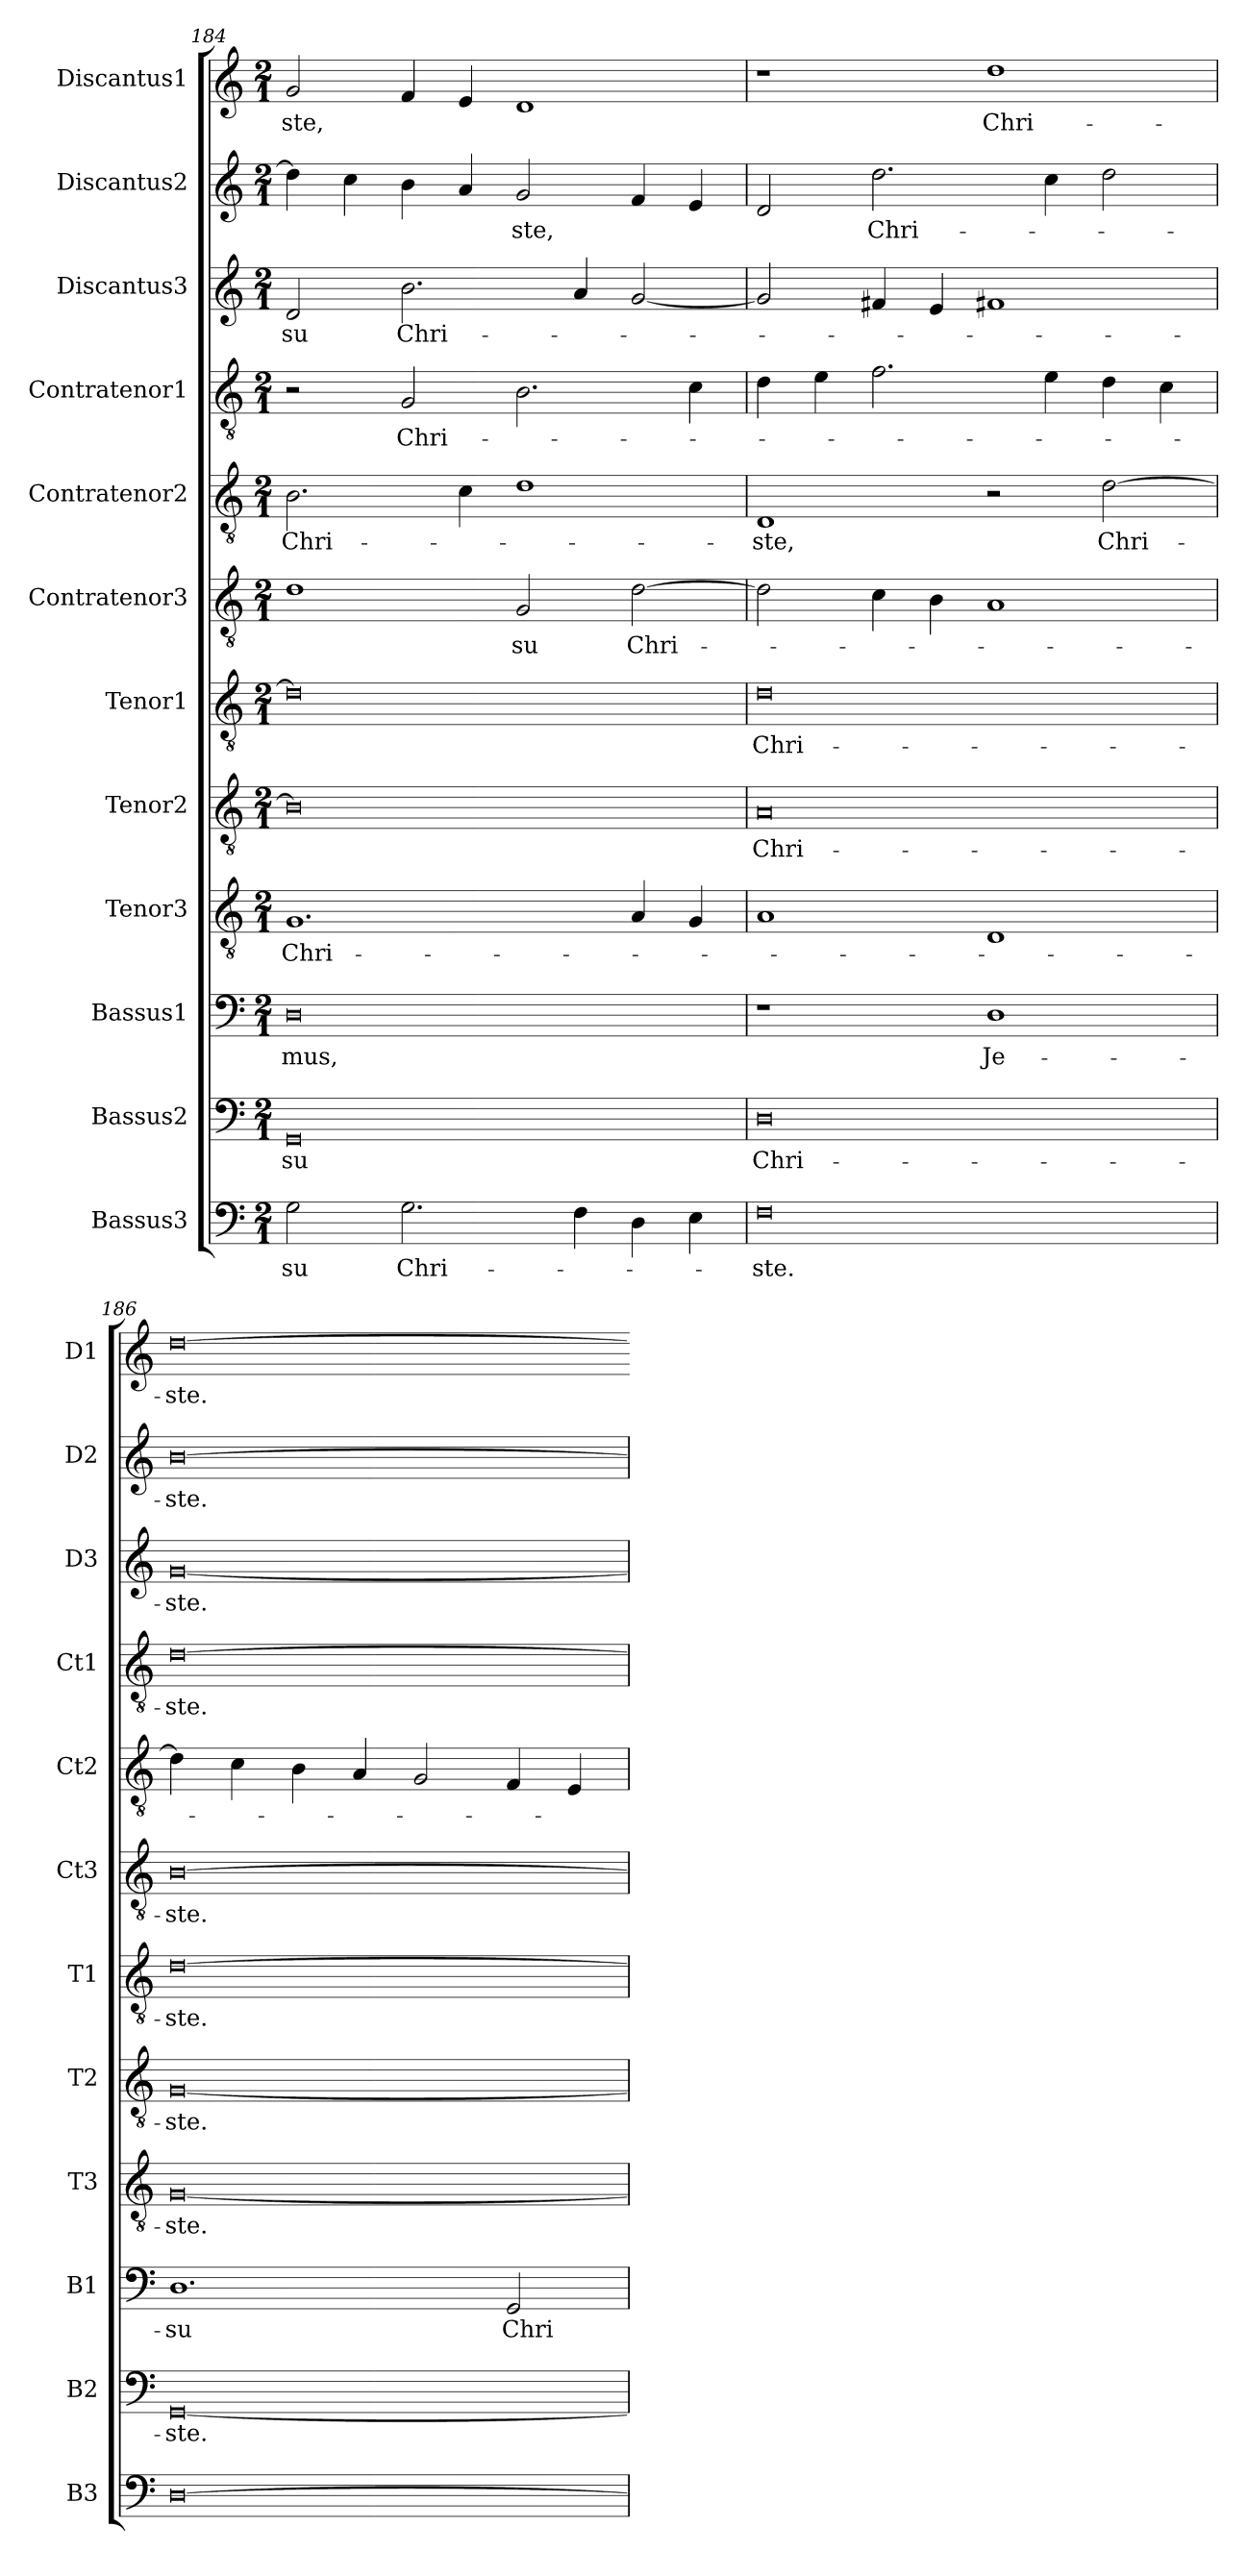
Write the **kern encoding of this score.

**kern	**text	**kern	**text	**kern	**text	**kern	**text	**kern	**text	**kern	**text	**kern	**text	**kern	**text	**kern	**text	**kern	**text	**kern	**text	**kern	**text
*part12	*part12	*part11	*part11	*part10	*part10	*part9	*part9	*part8	*part8	*part7	*part7	*part6	*part6	*part5	*part5	*part4	*part4	*part3	*part3	*part2	*part2	*part1	*part1
*staff12	*staff12	*staff11	*staff11	*staff10	*staff10	*staff9	*staff9	*staff8	*staff8	*staff7	*staff7	*staff6	*staff6	*staff5	*staff5	*staff4	*staff4	*staff3	*staff3	*staff2	*staff2	*staff1	*staff1
*I"Bassus3	*	*I"Bassus2	*	*I"Bassus1	*	*I"Tenor3	*	*I"Tenor2	*	*I"Tenor1	*	*I"Contratenor3	*	*I"Contratenor2	*	*I"Contratenor1	*	*I"Discantus3	*	*I"Discantus2	*	*I"Discantus1	*
*I'B3	*	*I'B2	*	*I'B1	*	*I'T3	*	*I'T2	*	*I'T1	*	*I'Ct3	*	*I'Ct2	*	*I'Ct1	*	*I'D3	*	*I'D2	*	*I'D1	*
*clefF4	*	*clefF4	*	*clefF4	*	*clefGv2	*	*clefGv2	*	*clefGv2	*	*clefGv2	*	*clefGv2	*	*clefGv2	*	*clefG2	*	*clefG2	*	*clefG2	*
*k[]	*	*k[]	*	*k[]	*	*k[]	*	*k[]	*	*k[]	*	*k[]	*	*k[]	*	*k[]	*	*k[]	*	*k[]	*	*k[]	*
*M2/1	*	*M2/1	*	*M2/1	*	*M2/1	*	*M2/1	*	*M2/1	*	*M2/1	*	*M2/1	*	*M2/1	*	*M2/1	*	*M2/1	*	*M2/1	*
=184	=184	=184	=184	=184	=184	=184	=184	=184	=184	=184	=184	=184	=184	=184	=184	=184	=184	=184	=184	=184	=184	=184	=184
2G	-su	0GG	-su	0D	-mus,	1.G	Chri-	0B]	.	0d]	.	1d	.	2.B	Chri-	2r	.	2d	-su	4dd]	.	2g	-ste,
.	.	.	.	.	.	.	.	.	.	.	.	.	.	.	.	.	.	.	.	4cc	.	.	.
2.G	Chri-	.	.	.	.	.	.	.	.	.	.	.	.	.	.	2G	Chri-	2.b	Chri-	4b	.	4f	.
.	.	.	.	.	.	.	.	.	.	.	.	.	.	4c	.	.	.	.	.	4a	.	4e	.
.	.	.	.	.	.	.	.	.	.	.	.	2G	-su	1d	.	2.B	.	.	.	2g	-ste,	1d	.
4F	.	.	.	.	.	.	.	.	.	.	.	.	.	.	.	.	.	4a	.	.	.	.	.
4D	.	.	.	.	.	4A	.	.	.	.	.	[2d	Chri-	.	.	.	.	[2g	.	4f	.	.	.
4E	.	.	.	.	.	4G	.	.	.	.	.	.	.	.	.	4c	.	.	.	4e	.	.	.
=185	=185	=185	=185	=185	=185	=185	=185	=185	=185	=185	=185	=185	=185	=185	=185	=185	=185	=185	=185	=185	=185	=185	=185
0F	-ste.	0D	Chri-	1r	.	1A	.	0A	Chri-	0d	Chri-	2d]	.	1D	-ste,	4d	.	2g]	.	2d	.	1r	.
.	.	.	.	.	.	.	.	.	.	.	.	.	.	.	.	4e	.	.	.	.	.	.	.
.	.	.	.	.	.	.	.	.	.	.	.	4c	.	.	.	2.f	.	4f#X	.	2.dd	Chri-	.	.
.	.	.	.	.	.	.	.	.	.	.	.	4B	.	.	.	.	.	4e	.	.	.	.	.
.	.	.	.	1D	Je-	1D	.	.	.	.	.	1A	.	2r	.	.	.	1f#X	.	.	.	1dd	Chri-
.	.	.	.	.	.	.	.	.	.	.	.	.	.	.	.	4e	.	.	.	4cc	.	.	.
.	.	.	.	.	.	.	.	.	.	.	.	.	.	[2d	Chri-	4d	.	.	.	2dd	.	.	.
.	.	.	.	.	.	.	.	.	.	.	.	.	.	.	.	4c	.	.	.	.	.	.	.
=186	=186	=186	=186	=186	=186	=186	=186	=186	=186	=186	=186	=186	=186	=186	=186	=186	=186	=186	=186	=186	=186	=186	=186
[0D	.	[0GG	-ste.	1.D	-su	[0G	-ste.	[0G	-ste.	[0d	-ste.	[0B	-ste.	4d]	.	[0d	-ste.	[0g	-ste.	[0b	-ste.	[0dd	-ste.
.	.	.	.	.	.	.	.	.	.	.	.	.	.	4c	.	.	.	.	.	.	.	.	.
.	.	.	.	.	.	.	.	.	.	.	.	.	.	4B	.	.	.	.	.	.	.	.	.
.	.	.	.	.	.	.	.	.	.	.	.	.	.	4A	.	.	.	.	.	.	.	.	.
.	.	.	.	.	.	.	.	.	.	.	.	.	.	2G	.	.	.	.	.	.	.	.	.
.	.	.	.	2GG	Chri-	.	.	.	.	.	.	.	.	4F	.	.	.	.	.	.	.	.	.
.	.	.	.	.	.	.	.	.	.	.	.	.	.	4E	.	.	.	.	.	.	.	.	.
=	=-	=	=-	=	=-	=	=-	=	=-	=	=-	=	=-	=	=-	=	=-	=	=-	=	=-	=-	=-
*-	*-	*-	*-	*-	*-	*-	*-	*-	*-	*-	*-	*-	*-	*-	*-	*-	*-	*-	*-	*-	*-	*-	*-
